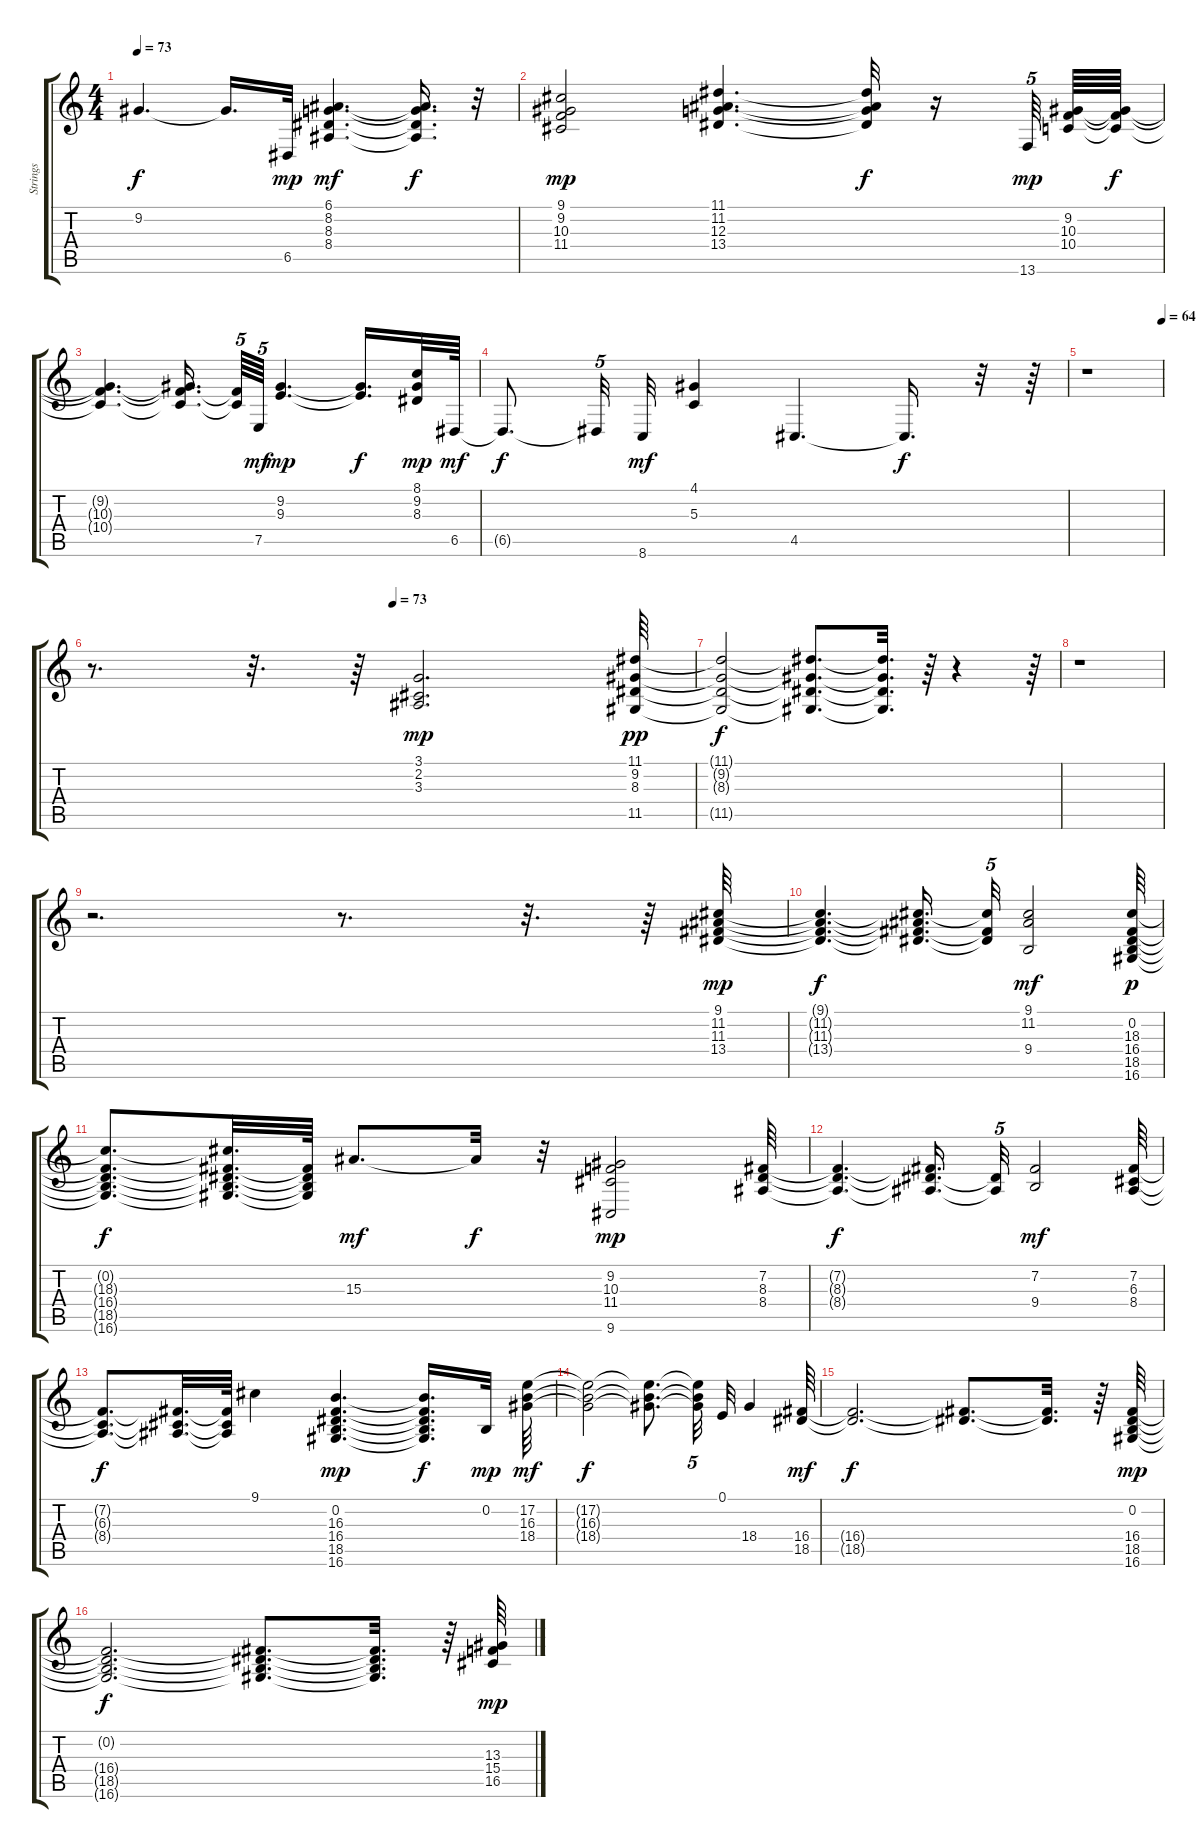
\track ("Strings" "Strings") {instrument stringensemble2}
\staff {score tabs}
\tuning (E4 B3 G3 D3 A2 E2) {hide}
\ts (4 4)
\tempo 73
\clef g2
\ks c
9.2.4{d dy f} 9.2{t}.16{d} 6.5.32{dy mp} (6.1 8.2 8.3 8.4).4{d dy mf} (6.1{t} 8.2{t} 8.3{t} 8.4{t}).16{d dy f} r.32 |
(9.1 9.2 10.3 11.4).2{dy mp} (11.1 11.2 12.3 13.4).4{d} (11.1{t} 11.2{t} 12.3{t} 13.4{t}).32{dy f} r.16 13.6.64{tu (5 4) dy mp beam splitsecondary} (9.2 10.3 10.4).64 (9.2{t} 10.3{t} 10.4{t}).64{dy f} |
(9.2{t} 10.3{t} 10.4{t}).4{d} (9.2{t} 10.3{t} 10.4{t}).16{d beam splitsecondary} (10.3{t} 10.4{t}).64{tu (5 4)} 7.5.64{tu (5 4) dy mf} (9.2 9.3).4{d dy mp} (9.2{t} 9.3{t}).16{d dy f} (8.1 9.2 8.3).32{dy mp} 6.5.64{dy mf} |
6.5{t}.8{d dy f} 6.5{t}.32{tu (5 4)} 8.6.32{dy mf} (4.1 5.3).4 4.5.4{d} 4.5{t}.16{d dy f} r.32 r.64 |
\tempo (64 1)
r.1 |
\tempo (73 0.5)
r.8{d} r.32{d} r.64 (3.1 2.2 3.3).2{d dy mp} (11.1 9.2 8.3 11.5).64{dy pp} |
(11.1{t} 9.2{t} 8.3{t} 11.5{t}).2{dy f} (11.1{t} 9.2{t} 8.3{t} 11.5{t}).8{d} (11.1{t} 9.2{t} 8.3{t} 11.5{t}).32{d} r.64 r.4 r.64 |
r.1 |
r.2{d} r.8{d} r.32{d} r.64 (9.1 11.2 11.3 13.4).64{dy mp} |
(9.1{t} 11.2{t} 11.3{t} 13.4{t}).4{d dy f} (9.1{t} 11.2{t} 11.3{t} 13.4{t}).16{d} (9.1{t} 11.3{t} 13.4{t}).32{tu (5 4)} (9.1 11.2 9.4).2{dy mf} (0.2 18.3 16.4 18.5 16.6).64{dy p} |
(0.2{t} 18.3{t} 16.4{t} 18.5{t} 16.6{t}).8{d dy f} (0.2{t} 18.3{t} 16.4{t} 18.5{t} 16.6{t}).32{d} (0.2{t} 16.4{t} 18.5{t} 16.6{t}).64 15.3.8{d dy mf} 15.3{t}.32{dy f} r.32 (9.2 10.3 11.4 9.6).2{dy mp} (7.2 8.3 8.4).64 |
(7.2{t} 8.3{t} 8.4{t}).4{d dy f} (7.2{t} 8.3{t} 8.4{t}).16{d} (8.3{t} 8.4{t}).32{tu (5 4)} (7.2 9.4).2{dy mf} (7.2 6.3 8.4).64 |
(7.2{t} 6.3{t} 8.4{t}).8{d dy f} (7.2{t} 6.3{t} 8.4{t}).32{d} (7.2{t} 6.3{t} 8.4{t}).64 9.1.4 (0.2 16.3 16.4 18.5 16.6).4{d dy mp} (0.2{t} 16.3{t} 16.4{t} 18.5{t} 16.6{t}).16{d dy f} 0.2.32{dy mp} (17.2 16.3 18.4).64{dy mf} |
(17.2{t} 16.3{t} 18.4{t}).2{dy f} (17.2{t} 16.3{t} 18.4{t}).8{d} (17.2{t} 16.3{t} 18.4{t}).32{tu (5 4)} 0.1.32 18.4.4 (16.4 18.5).64{dy mf} |
(16.4{t} 18.5{t}).2{d dy f} (16.4{t} 18.5{t}).8{d} (16.4{t} 18.5{t}).32{d} r.64 (0.2 16.4 18.5 16.6).64{dy mp} |
(0.2{t} 16.4{t} 18.5{t} 16.6{t}).2{d dy f} (0.2{t} 16.4{t} 18.5{t} 16.6{t}).8{d} (0.2{t} 16.4{t} 18.5{t} 16.6{t}).32{d} r.64 (13.3 15.4 16.5).64{dy mp}
